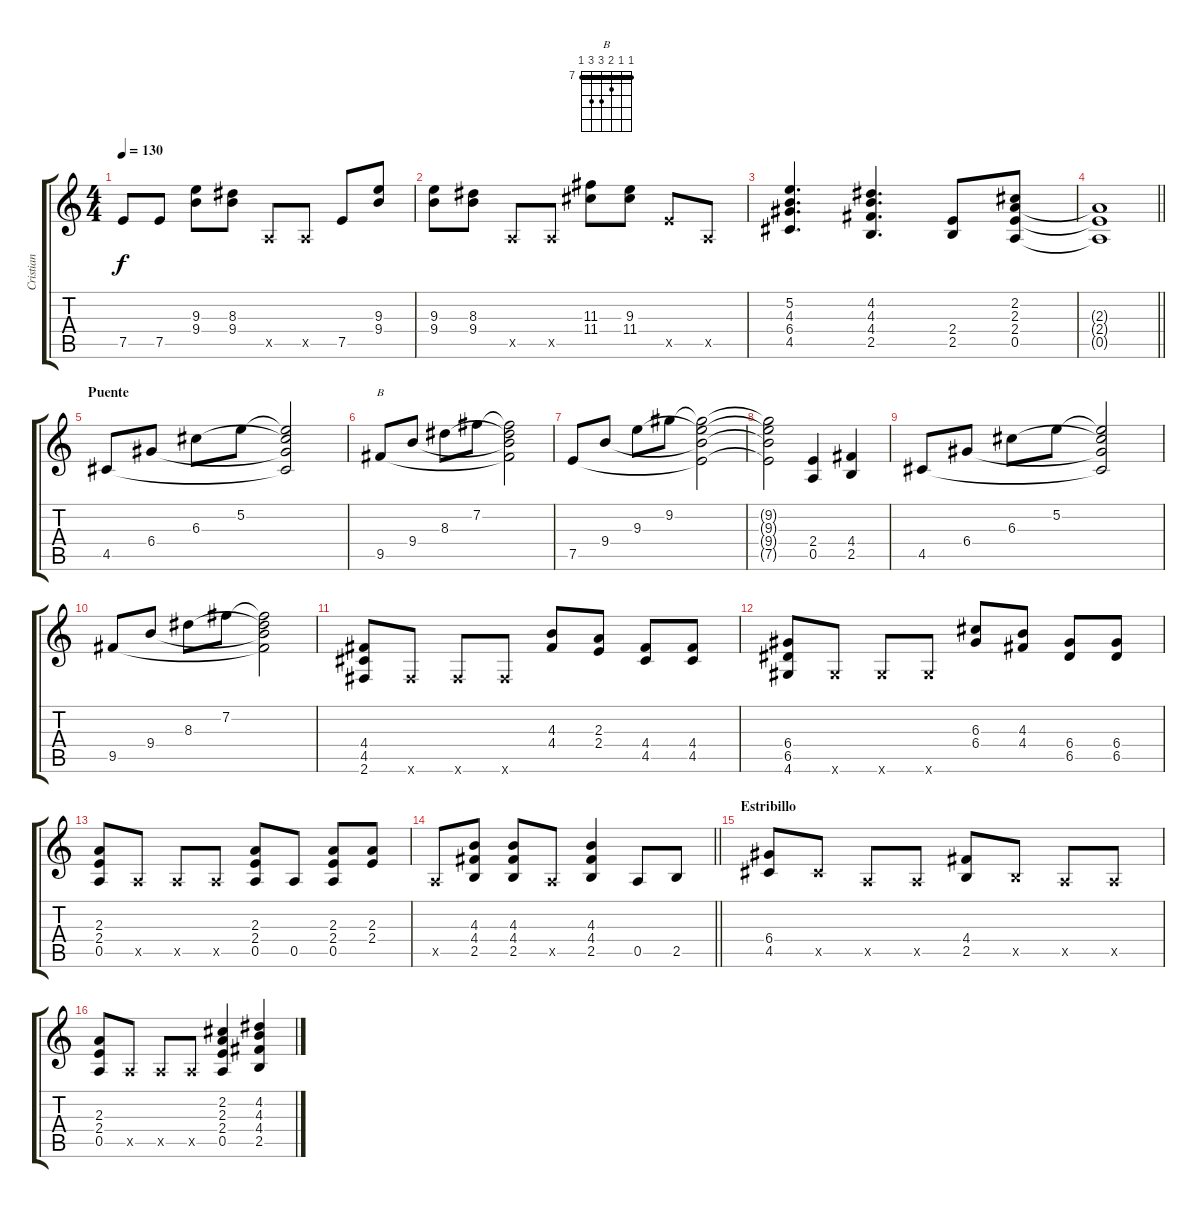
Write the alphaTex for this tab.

\track ("Cristian" "Cristian") {instrument acousticguitarnylon}
\staff {score tabs}
\tuning (E4 B3 G3 D3 A2 E2) {hide}
\chord ("B" 7 7 8 9 9 7) {firstfret 7 barre 7}
\ts (4 4)
\tempo 130
\clef g2
\ks c
7.5.8{dy f instrument overdrivenguitar} 7.5.8 (9.3 9.4).8 (8.3 9.4).8 0.5{x}.8 0.5{x}.8 7.5.8 (9.3 9.4).8 |
(9.3 9.4).8 (8.3 9.4).8 0.5{x}.8 0.5{x}.8 (11.3 11.4).8 (9.3 11.4).8 7.5{x}.8 0.5{x}.8 |
(5.2 4.3 6.4 4.5).4{d} (4.2 4.3 4.4 2.5).4{d} (2.4 2.5).8 (2.2 2.3 2.4 0.5).8 |
\barLineRight lightlight
(2.3{t} 2.4{t} 0.5{t}).1 |
\section ("" "Puente")
4.5.8 6.4.8 6.3.8 5.2.8 (5.2{t} 6.3{t} 6.4{t} 4.5{t}).2 |
9.5.8{ch "B"} 9.4.8 8.3.8 7.2.8 (7.2{t} 8.3{t} 9.4{t} 9.5{t}).2 |
7.5.8 9.4.8 9.3.8 9.2.8 (9.2{t} 9.3{t} 9.4{t} 7.5{t}).2 |
(9.2{t} 9.3{t} 9.4{t} 7.5{t}).2 (2.4 0.5).4 (4.4 2.5).4 |
4.5.8 6.4.8 6.3.8 5.2.8 (5.2{t} 6.3{t} 6.4{t} 4.5{t}).2 |
9.5.8 9.4.8 8.3.8 7.2.8 (7.2{t} 8.3{t} 9.4{t} 9.5{t}).2 |
(4.4 4.5 2.6).8 2.6{x}.8 2.6{x}.8 2.6{x}.8 (4.3 4.4).8 (2.3 2.4).8 (4.4 4.5).8 (4.4 4.5).8 |
(6.4 6.5 4.6).8 4.6{x}.8 4.6{x}.8 4.6{x}.8 (6.3 6.4).8 (4.3 4.4).8 (6.4 6.5).8 (6.4 6.5).8 |
(2.3 2.4 0.5).8 0.5{x}.8 0.5{x}.8 0.5{x}.8 (2.3 2.4 0.5).8 0.5.8 (2.3 2.4 0.5).8 (2.3 2.4).8 |
\barLineRight lightlight
0.5{x}.8 (4.3 4.4 2.5).8 (4.3 4.4 2.5).8 0.5{x}.8 (4.3 4.4 2.5).4 0.5.8 2.5.8 |
\section ("" "Estribillo")
(6.4 4.5).8 4.5{x}.8 0.5{x}.8 0.5{x}.8 (4.4 2.5).8 2.5{x}.8 0.5{x}.8 0.5{x}.8 |
(2.3 2.4 0.5).8 0.5{x}.8 0.5{x}.8 0.5{x}.8 (2.2 2.3 2.4 0.5).4 (4.2 4.3 4.4 2.5).4
